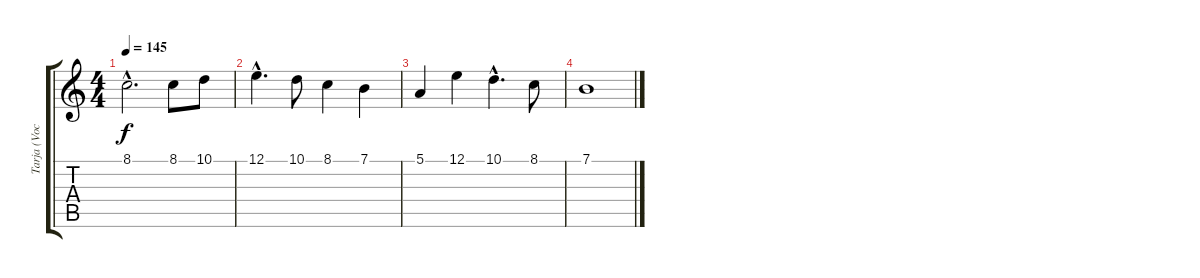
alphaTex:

\track ("Tarja (Vocals)" "Tarja (Voc") {instrument lead6voice}
\staff {score tabs}
\tuning (E4 B3 G3 D3 A2 E2) {hide}
\ts (4 4)
\tempo 145
\clef g2
\ks c
8.1{hac}.2{d dy f} 8.1.8 10.1.8 |
12.1{hac}.4{d} 10.1.8 8.1.4 7.1.4 |
5.1.4 12.1.4 10.1{hac}.4{d} 8.1.8 |
7.1.1
